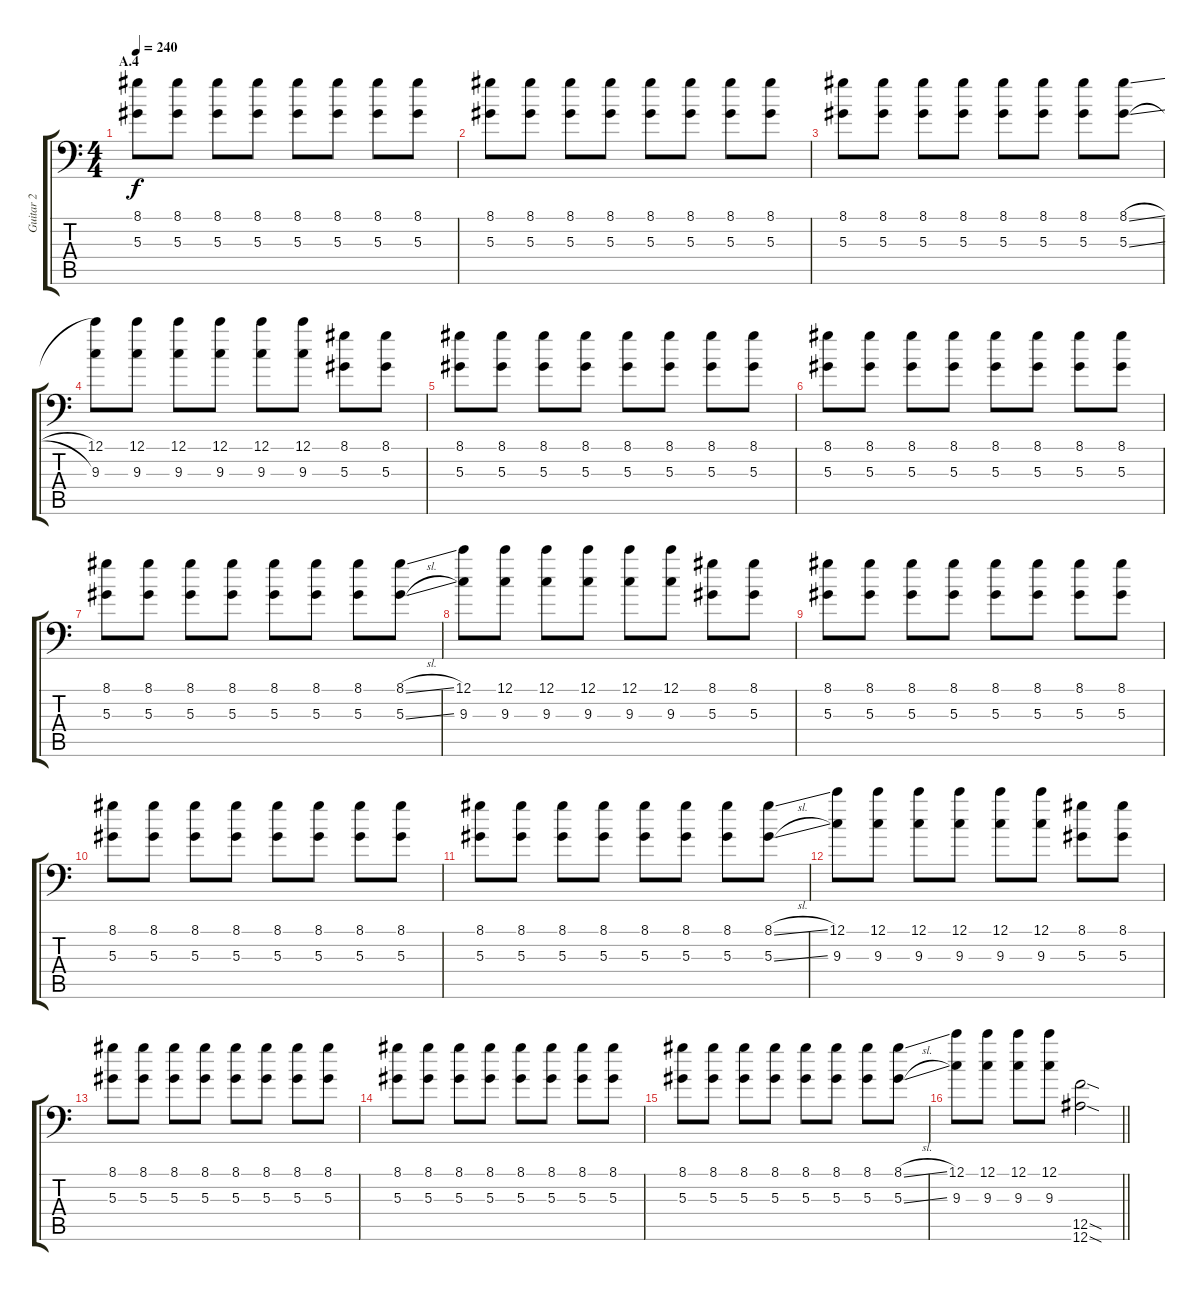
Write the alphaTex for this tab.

\track ("Guitar 2" "Guitar 2") {instrument distortionguitar}
\staff {score tabs}
\tuning (C4 G3 Eb3 Bb2 F2 Bb1) {hide}
\ts (4 4)
\section ("" "A.4")
\tempo 240
\clef f4
\ks c
(8.1 5.3).8{dy f} (8.1 5.3).8 (8.1 5.3).8 (8.1 5.3).8 (8.1 5.3).8 (8.1 5.3).8 (8.1 5.3).8 (8.1 5.3).8 |
(8.1 5.3).8 (8.1 5.3).8 (8.1 5.3).8 (8.1 5.3).8 (8.1 5.3).8 (8.1 5.3).8 (8.1 5.3).8 (8.1 5.3).8 |
(8.1 5.3).8 (8.1 5.3).8 (8.1 5.3).8 (8.1 5.3).8 (8.1 5.3).8 (8.1 5.3).8 (8.1 5.3).8 (8.1{sl} 5.3{sl}).8 |
(12.1 9.3).8 (12.1 9.3).8 (12.1 9.3).8 (12.1 9.3).8 (12.1 9.3).8 (12.1 9.3).8 (8.1 5.3).8 (8.1 5.3).8 |
(8.1 5.3).8 (8.1 5.3).8 (8.1 5.3).8 (8.1 5.3).8 (8.1 5.3).8 (8.1 5.3).8 (8.1 5.3).8 (8.1 5.3).8 |
(8.1 5.3).8 (8.1 5.3).8 (8.1 5.3).8 (8.1 5.3).8 (8.1 5.3).8 (8.1 5.3).8 (8.1 5.3).8 (8.1 5.3).8 |
(8.1 5.3).8 (8.1 5.3).8 (8.1 5.3).8 (8.1 5.3).8 (8.1 5.3).8 (8.1 5.3).8 (8.1 5.3).8 (8.1{sl} 5.3{sl}).8 |
(12.1 9.3).8 (12.1 9.3).8 (12.1 9.3).8 (12.1 9.3).8 (12.1 9.3).8 (12.1 9.3).8 (8.1 5.3).8 (8.1 5.3).8 |
(8.1 5.3).8 (8.1 5.3).8 (8.1 5.3).8 (8.1 5.3).8 (8.1 5.3).8 (8.1 5.3).8 (8.1 5.3).8 (8.1 5.3).8 |
(8.1 5.3).8 (8.1 5.3).8 (8.1 5.3).8 (8.1 5.3).8 (8.1 5.3).8 (8.1 5.3).8 (8.1 5.3).8 (8.1 5.3).8 |
(8.1 5.3).8 (8.1 5.3).8 (8.1 5.3).8 (8.1 5.3).8 (8.1 5.3).8 (8.1 5.3).8 (8.1 5.3).8 (8.1{sl} 5.3{sl}).8 |
(12.1 9.3).8 (12.1 9.3).8 (12.1 9.3).8 (12.1 9.3).8 (12.1 9.3).8 (12.1 9.3).8 (8.1 5.3).8 (8.1 5.3).8 |
(8.1 5.3).8 (8.1 5.3).8 (8.1 5.3).8 (8.1 5.3).8 (8.1 5.3).8 (8.1 5.3).8 (8.1 5.3).8 (8.1 5.3).8 |
(8.1 5.3).8 (8.1 5.3).8 (8.1 5.3).8 (8.1 5.3).8 (8.1 5.3).8 (8.1 5.3).8 (8.1 5.3).8 (8.1 5.3).8 |
(8.1 5.3).8 (8.1 5.3).8 (8.1 5.3).8 (8.1 5.3).8 (8.1 5.3).8 (8.1 5.3).8 (8.1 5.3).8 (8.1{sl} 5.3{sl}).8 |
\barLineRight lightlight
(12.1 9.3).8 (12.1 9.3).8 (12.1 9.3).8 (12.1 9.3).8 (12.5{sod} 12.6{sod}).2
